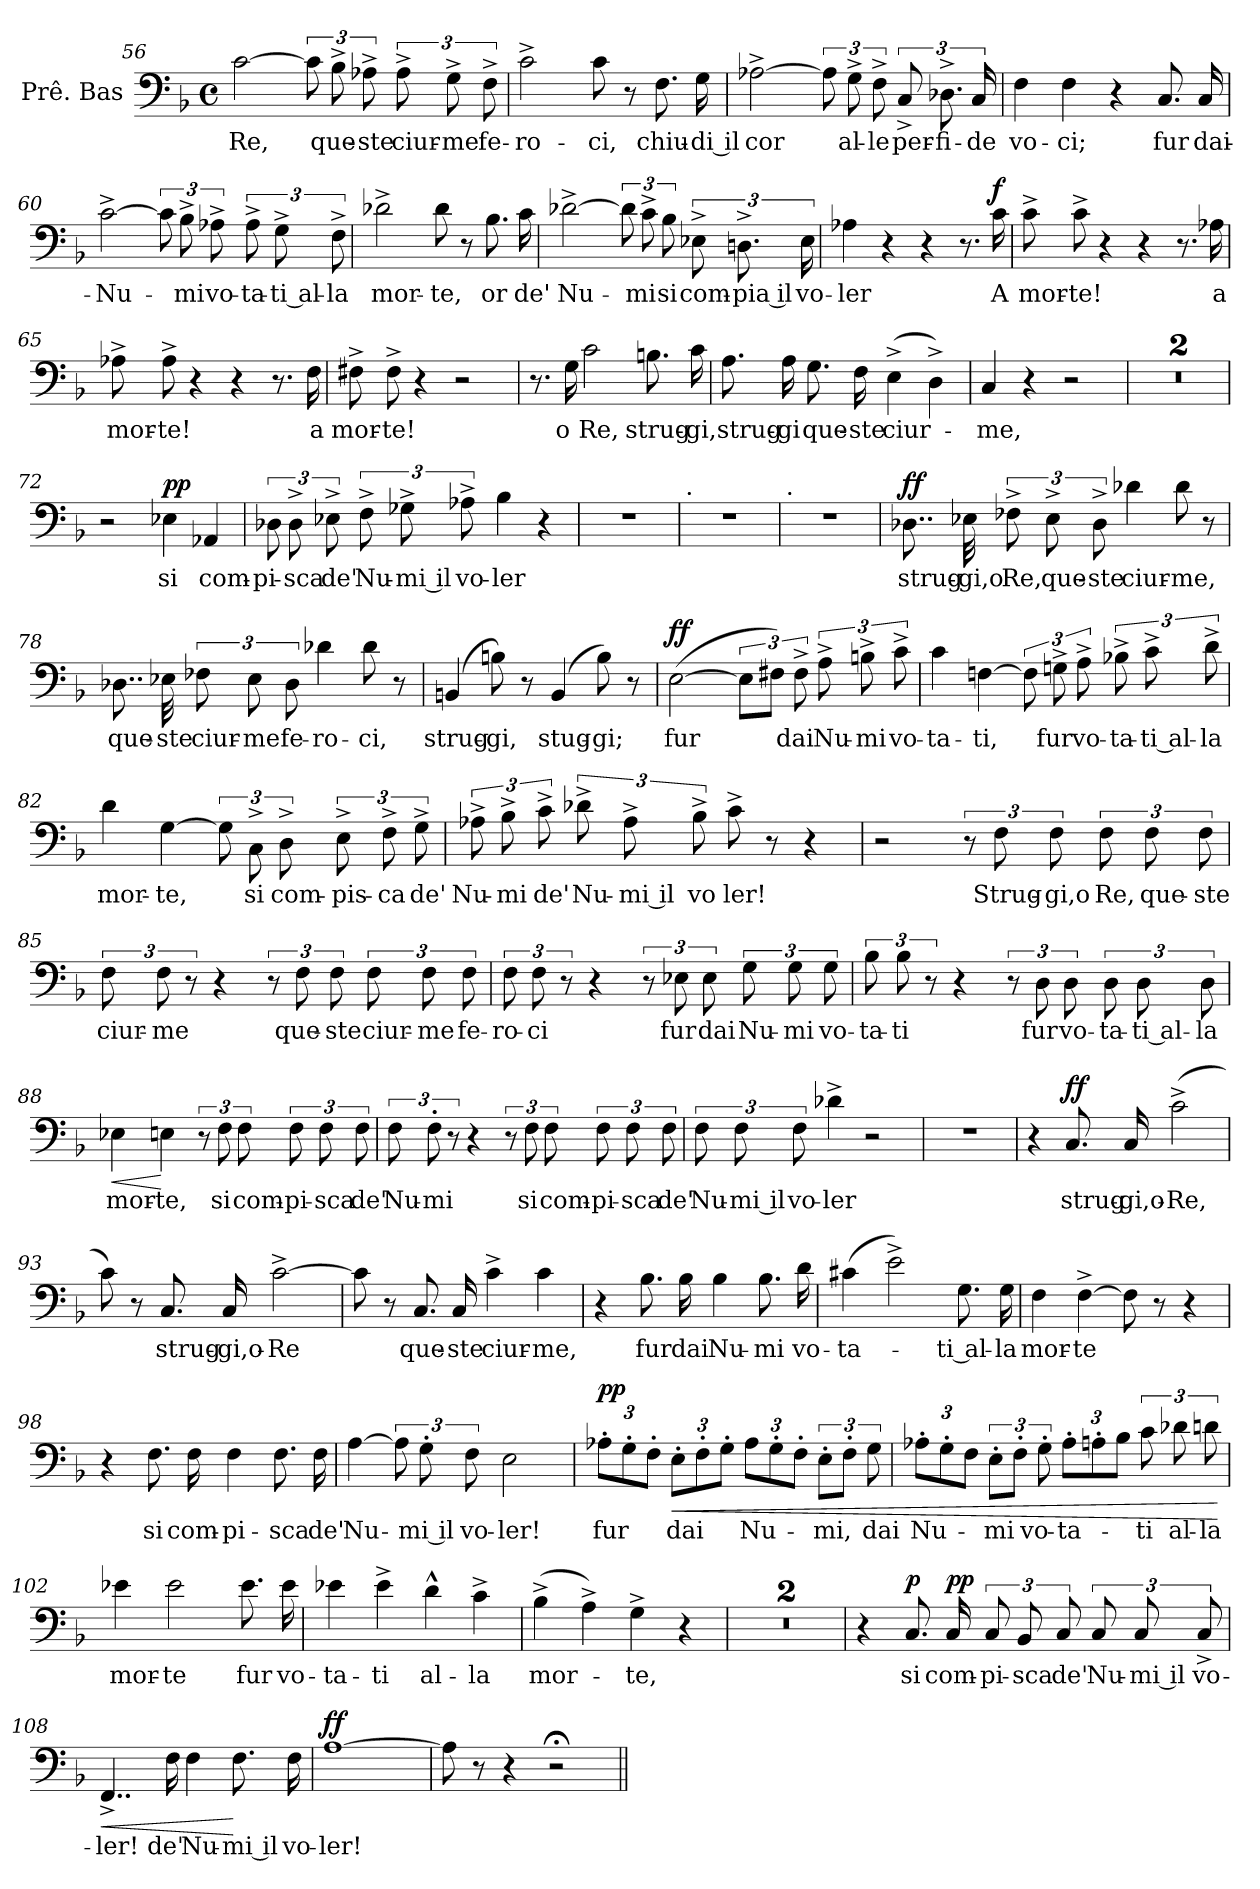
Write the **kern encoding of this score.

**kern	**text	**dynam
*part1	*part1	*part1
*staff1	*staff1	*staff1
*I"Prê. Bas	*	*
*I'Prê. Bas	*	*
*clefF4	*	*
*k[b-]	*	*
*F:	*	*
*M4/4	*	*
*met(c)	*	*
=56	=56	=56
!	!LO:LY:b:color=#0055FF	!
[2c\	Re,	.
12c\]	.	.
!	!LO:LY:b:color=#0055FF	!
12B-^\	que-	.
!	!LO:LY:b:color=#0055FF	!
12A-X^\	-ste	.
!	!LO:LY:b:color=#0055FF	!
12A-^\	ciur-	.
!	!LO:LY:b:color=#0055FF	!
12G^\	-me	.
!	!LO:LY:b:color=#0055FF	!
12F^\	fe-	.
!!LO:LB:g=z
=57	=57	=57
!	!LO:LY:b:color=#0055FF	!
2c^\	-ro-	.
!	!LO:LY:b:color=#0055FF	!
8c\	-ci,	.
8r	.	.
!	!LO:LY:b:color=#0055FF	!
8.F\	chiu-	.
!	!LO:LY:b:color=#0055FF	!
16G\	-di il	.
=58	=58	=58
!	!LO:LY:b:color=#0055FF	!
[2A-X^\	cor	.
12A-\]	.	.
!	!LO:LY:b:color=#0055FF	!
12G^\	al-	.
!	!LO:LY:b:color=#0055FF	!
12F^\	-le	.
!	!LO:LY:b:color=#0055FF	!
12C^/	per-	.
!	!LO:LY:b:color=#0055FF	!
12.D-X^\	-fi-	.
!	!LO:LY:b:color=#0055FF	!
24C/	-de	.
!!LO:PB:g=z
=59	=59	=59
!	!LO:LY:b:color=#0055FF	!
4F\	vo-	.
!	!LO:LY:b:color=#0055FF	!
4F\	-ci;	.
4r	.	.
!	!LO:LY:b:color=#0055FF	!
8.C/	fur	.
!	!LO:LY:b:color=#0055FF	!
16C/	dai-	.
=60	=60	=60
!	!LO:LY:b:color=#0055FF	!
[2c^\	-Nu-	.
12c\]	.	.
!	!LO:LY:b:color=#0055FF	!
12B-^\	-mi	.
!	!LO:LY:b:color=#0055FF	!
12A-X^\	vo-	.
!	!LO:LY:b:color=#0055FF	!
12A-^\	-ta-	.
!	!LO:LY:b:color=#0055FF	!
12G^\	-ti al-	.
!	!LO:LY:b:color=#0055FF	!
12F^\	-la	.
!!LO:LB:g=z
=61	=61	=61
!	!LO:LY:b:color=#0055FF	!
2d-X^\	mor-	.
!	!LO:LY:b:color=#0055FF	!
8d-\	-te,	.
8r	.	.
!	!LO:LY:b:color=#0055FF	!
8.B-\	or	.
!	!LO:LY:b:color=#0055FF	!
16c\	de'	.
=62	=62	=62
!	!LO:LY:b:color=#0055FF	!
[2d-X^\	Nu-	.
12d-\]	.	.
!	!LO:LY:b:color=#0055FF	!
12c^\	-mi	.
!	!LO:LY:b:color=#0055FF	!
12B-\	si	.
!	!LO:LY:b:color=#0055FF	!
12E-X^\	com-	.
!	!LO:LY:b:color=#0055FF	!
12.Dn^\	-pia il	.
!	!LO:LY:b:color=#0055FF	!
24E-\	vo-	.
!!LO:PB:g=z
=63	=63	=63
!	!LO:LY:b:color=#0055FF	!
4A-X\	-ler	.
4r	.	.
4r	.	.
8.r	.	.
!	!LO:LY:b:color=#0055FF	!LO:DY:a
16c\	A	f
=64	=64	=64
!	!LO:LY:b:color=#0055FF	!
8c^\	mor-	.
!	!LO:LY:b:color=#0055FF	!
8c^\	-te!	.
4r	.	.
4r	.	.
8.r	.	.
!	!LO:LY:b:color=#0055FF	!
16A-X\	a	.
=65	=65	=65
!	!LO:LY:b:color=#0055FF	!
8A-X^\	mor-	.
!	!LO:LY:b:color=#0055FF	!
8A-^\	-te!	.
4r	.	.
4r	.	.
8.r	.	.
!	!LO:LY:b:color=#0055FF	!
16F\	a	.
!!LO:PB:g=z
=66	=66	=66
!	!LO:LY:b:color=#0055FF	!
8F#X^\	mor-	.
!	!LO:LY:b:color=#0055FF	!
8F#^\	-te!	.
4r	.	.
2r	.	.
=67	=67	=67
8.r	.	.
!	!LO:LY:b:color=#0055FF	!
16G\	o	.
!	!LO:LY:b:color=#0055FF	!
2c\	Re,	.
!	!LO:LY:b:color=#0055FF	!
8.Bn\	strug-	.
!	!LO:LY:b:color=#0055FF	!
16c\	-gi,	.
=68	=68	=68
!	!LO:LY:b:color=#0055FF	!
8.A\	strug-	.
!	!LO:LY:b:color=#0055FF	!
16A\	-gi	.
!	!LO:LY:b:color=#0055FF	!
8.G\	que-	.
!	!LO:LY:b:color=#0055FF	!
16F\	-ste	.
!	!LO:LY:b:color=#0055FF	!
(>4E^\	ciur-	.
4D^\)	.	.
!!LO:PB:g=z
=69	=69	=69
!	!LO:LY:b:color=#0055FF	!
4C/	me,	.
4r	.	.
2r	.	.
=70	=70	=70
1r	.	.
!!LO:PB:g=z
=71	=71	=71
1r	.	.
=72	=72	=72
2r	.	.
!	!LO:LY:b:color=#0055FF	!LO:DY:a
4E-X\	si	pp
!	!LO:LY:b:color=#0055FF	!
4AA-X/	com-	.
!!LO:PB:g=z
=73	=73	=73
!	!LO:LY:b:color=#0055FF	!
12D-X\	-pi-	.
!	!LO:LY:b:color=#0055FF	!
12D-^\	-sca	.
!	!LO:LY:b:color=#0055FF	!
12E-X^\	de'	.
!	!LO:LY:b:color=#0055FF	!
12F^\	Nu-	.
!	!LO:LY:b:color=#0055FF	!
12G-X^\	-mi il	.
!	!LO:LY:b:color=#0055FF	!
12A-X^\	vo-	.
!	!LO:LY:b:color=#0055FF	!
4B-\	-ler	.
4r	.	.
=74	=74	=74
1r	.	.
!!LO:PB:g=z
=75	=75	=75
!LO:TX:a:t=.	!	!
1r	.	.
=76	=76	=76
!LO:TX:a:t=.	!	!
1r	.	.
!!LO:PB:g=z
=77	=77	=77
!	!LO:LY:b:color=#0055FF	!LO:DY:a
8..D-X\	strug-	ff
!	!LO:LY:b:color=#0055FF	!
32E-X\	-gi,o	.
!	!LO:LY:b:color=#0055FF	!
12F-X^\	Re,	.
!	!LO:LY:b:color=#0055FF	!
12E-^\	que-	.
!	!LO:LY:b:color=#0055FF	!
12D-^\	-ste	.
!	!LO:LY:b:color=#0055FF	!
4d-X\	ciur-	.
!	!LO:LY:b:color=#0055FF	!
8d-\	-me,	.
8r	.	.
=78	=78	=78
!	!LO:LY:b:color=#0055FF	!
8..D-X\	que-	.
!	!LO:LY:b:color=#0055FF	!
32E-X\	-ste	.
!	!LO:LY:b:color=#0055FF	!
12F-X\	ciur-	.
!	!LO:LY:b:color=#0055FF	!
12E-\	-me	.
!	!LO:LY:b:color=#0055FF	!
12D-\	fe-	.
!	!LO:LY:b:color=#0055FF	!
4d-X\	-ro-	.
!	!LO:LY:b:color=#0055FF	!
8d-\	-ci,	.
8r	.	.
!!LO:PB:g=z
=79	=79	=79
!	!LO:LY:b:color=#0055FF	!
(>4BBn/	strug-	.
!	!LO:LY:b:color=#0055FF	!
8Bn\)	-gi,	.
8r	.	.
!	!LO:LY:b:color=#0055FF	!
(>4BB/	stug-	.
!	!LO:LY:b:color=#0055FF	!
8B\)	-gi;	.
8r	.	.
=80	=80	=80
!	!LO:LY:b:color=#0055FF	!LO:DY:a
(>[2E\	fur	ff
12E\L]	.	.
12F#X\J)	.	.
!	!LO:LY:b:color=#0055FF	!
12F#^\	dai	.
!	!LO:LY:b:color=#0055FF	!
12A^\	Nu-	.
!	!LO:LY:b:color=#0055FF	!
12Bn^\	-mi	.
!	!LO:LY:b:color=#0055FF	!
12c^\	vo-	.
!!LO:PB:g=z
=81	=81	=81
!	!LO:LY:b:color=#0055FF	!
4c\	-ta-	.
!	!LO:LY:b:color=#0055FF	!
[4Fn\	-ti,	.
12F\]	.	.
!	!LO:LY:b:color=#0055FF	!
12Gn^\	fur	.
!	!LO:LY:b:color=#0055FF	!
12A^\	vo-	.
!	!LO:LY:b:color=#0055FF	!
12B-X^\	-ta-	.
!	!LO:LY:b:color=#0055FF	!
12c^\	-ti al-	.
!	!LO:LY:b:color=#0055FF	!
12d^\	-la	.
=82	=82	=82
!	!LO:LY:b:color=#0055FF	!
4d\	mor-	.
!	!LO:LY:b:color=#0055FF	!
[4G\	-te,	.
12G\]	.	.
!	!LO:LY:b:color=#0055FF	!
12C^\	si	.
!	!LO:LY:b:color=#0055FF	!
12D^\	com-	.
!	!LO:LY:b:color=#0055FF	!
12E^\	-pis-	.
!	!LO:LY:b:color=#0055FF	!
12F^\	-ca	.
!	!LO:LY:b:color=#0055FF	!
12G^\	de'	.
!!LO:PB:g=z
=83	=83	=83
!	!LO:LY:b:color=#0055FF	!
12A-X^\	Nu-	.
!	!LO:LY:b:color=#0055FF	!
12B-^\	-mi	.
!	!LO:LY:b:color=#0055FF	!
12c^\	de'	.
!	!LO:LY:b:color=#0055FF	!
12d-X^\	Nu-	.
!	!LO:LY:b:color=#0055FF	!
12A-^\	-mi il	.
!	!LO:LY:b:color=#0055FF	!
12B-^\	vo	.
!	!LO:LY:b:color=#0055FF	!
8c^\	-ler!	.
8r	.	.
4r	.	.
=84	=84	=84
2r	.	.
12r	.	.
!	!LO:LY:b:color=#0055FF	!
12F\	Strug-	.
!	!LO:LY:b:color=#0055FF	!
12F\	-gi,o	.
!	!LO:LY:b:color=#0055FF	!
12F\	Re,	.
!	!LO:LY:b:color=#0055FF	!
12F\	que-	.
!	!LO:LY:b:color=#0055FF	!
12F\	-ste	.
!!LO:PB:g=z
=85	=85	=85
!	!LO:LY:b:color=#0055FF	!
12F\	ciur-	.
!	!LO:LY:b:color=#0055FF	!
12F\	-me	.
12r	.	.
4r	.	.
12r	.	.
!	!LO:LY:b:color=#0055FF	!
12F\	que-	.
!	!LO:LY:b:color=#0055FF	!
12F\	-ste	.
!	!LO:LY:b:color=#0055FF	!
12F\	ciur-	.
!	!LO:LY:b:color=#0055FF	!
12F\	-me	.
!	!LO:LY:b:color=#0055FF	!
12F\	fe-	.
=86	=86	=86
!	!LO:LY:b:color=#0055FF	!
12F\	-ro-	.
!	!LO:LY:b:color=#0055FF	!
12F\	-ci	.
12r	.	.
4r	.	.
12r	.	.
!	!LO:LY:b:color=#0055FF	!
12E-X\	fur	.
!	!LO:LY:b:color=#0055FF	!
12E-\	dai	.
!	!LO:LY:b:color=#0055FF	!
12G\	Nu-	.
!	!LO:LY:b:color=#0055FF	!
12G\	-mi	.
!	!LO:LY:b:color=#0055FF	!
12G\	vo-	.
!!LO:PB:g=z
=87	=87	=87
!	!LO:LY:b:color=#0055FF	!
12B-\	-ta-	.
!	!LO:LY:b:color=#0055FF	!
12B-\	-ti	.
12r	.	.
4r	.	.
12r	.	.
!	!LO:LY:b:color=#0055FF	!
12D\	fur	.
!	!LO:LY:b:color=#0055FF	!
12D\	vo-	.
!	!LO:LY:b:color=#0055FF	!
12D\	-ta-	.
!	!LO:LY:b:color=#0055FF	!
12D\	-ti al-	.
!	!LO:LY:b:color=#0055FF	!
12D\	-la	.
=88	=88	=88
!	!LO:LY:b:color=#0055FF	!LO:HP:b
4E-X\	mor-	<
!	!LO:LY:b:color=#0055FF	!
4En\	-te,	[
12r	.	.
!	!LO:LY:b:color=#0055FF	!
12F\	si	.
!	!LO:LY:b:color=#0055FF	!
12F\	com-	.
!	!LO:LY:b:color=#0055FF	!
12F\	-pi-	.
!	!LO:LY:b:color=#0055FF	!
12F\	-sca	.
!	!LO:LY:b:color=#0055FF	!
12F\	de'	.
!!LO:PB:g=z
=89	=89	=89
!	!LO:LY:b:color=#0055FF	!
12F\	Nu-	.
!	!LO:LY:b:color=#0055FF	!
12F'\	-mi	.
12r	.	.
4r	.	.
12r	.	.
!	!LO:LY:b:color=#0055FF	!
12F\	si	.
!	!LO:LY:b:color=#0055FF	!
12F\	com-	.
!	!LO:LY:b:color=#0055FF	!
12F\	-pi-	.
!	!LO:LY:b:color=#0055FF	!
12F\	-sca	.
!	!LO:LY:b:color=#0055FF	!
12F\	de'	.
=90	=90	=90
!	!LO:LY:b:color=#0055FF	!
12F\	Nu-	.
!	!LO:LY:b:color=#0055FF	!
12F\	-mi il	.
!	!LO:LY:b:color=#0055FF	!
12F\	vo-	.
!	!LO:LY:b:color=#0055FF	!
4d-X^\	-ler	.
2r	.	.
!!LO:PB:g=z
=91	=91	=91
1r	.	.
=92	=92	=92
4r	.	.
!	!LO:LY:b:color=#0055FF	!LO:DY:a
8.C/	strug-	ff
!	!LO:LY:b:color=#0055FF	!
16C/	-gi,o-	.
!	!LO:LY:b:color=#0055FF	!
(>2c^\	-Re,	.
=93	=93	=93
8c\)	.	.
8r	.	.
!	!LO:LY:b:color=#0055FF	!
8.C/	strug-	.
!	!LO:LY:b:color=#0055FF	!
16C/	-gi,o-	.
!	!LO:LY:b:color=#0055FF	!
[2c^\	-Re	.
!!LO:PB:g=z
=94	=94	=94
8c\]	.	.
8r	.	.
!	!LO:LY:b:color=#0055FF	!
8.C/	que-	.
!	!LO:LY:b:color=#0055FF	!
16C/	-ste	.
!	!LO:LY:b:color=#0055FF	!
4c^\	ciur-	.
!	!LO:LY:b:color=#0055FF	!
4c\	-me,	.
=95	=95	=95
4r	.	.
!	!LO:LY:b:color=#0055FF	!
8.B-\	fur	.
!	!LO:LY:b:color=#0055FF	!
16B-\	dai	.
!	!LO:LY:b:color=#0055FF	!
4B-\	Nu-	.
!	!LO:LY:b:color=#0055FF	!
8.B-\	-mi	.
!	!LO:LY:b:color=#0055FF	!
16d\	vo-	.
=96	=96	=96
!	!LO:LY:b:color=#0055FF	!
(>4c#X\	-ta-	.
2e^\)	.	.
!	!LO:LY:b:color=#0055FF	!
8.G\	-ti al-	.
!	!LO:LY:b:color=#0055FF	!
16G\	-la	.
!!LO:PB:g=z
=97	=97	=97
!	!LO:LY:b:color=#0055FF	!
4F\	mor-	.
!	!LO:LY:b:color=#0055FF	!
[4F^\	-te	.
8F\]	.	.
8r	.	.
4r	.	.
=98	=98	=98
4r	.	.
!	!LO:LY:b:color=#0055FF	!
8.F\	si	.
!	!LO:LY:b:color=#0055FF	!
16F\	com-	.
!	!LO:LY:b:color=#0055FF	!
4F\	-pi-	.
!	!LO:LY:b:color=#0055FF	!
8.F\	-sca	.
!	!LO:LY:b:color=#0055FF	!
16F\	de'	.
=99	=99	=99
!	!LO:LY:b:color=#0055FF	!
[4A\	Nu-	.
12A\]	.	.
!	!LO:LY:b:color=#0055FF	!
12G'\	-mi il	.
!	!LO:LY:b:color=#0055FF	!
12F\	vo-	.
!	!LO:LY:b:color=#0055FF	!
2E\	-ler!	.
!!LO:PB:g=z
=100	=100	=100
*Xbrackettup	*	*
!	!LO:LY:b:color=#0055FF	!LO:DY:a
12A-X'\L	fur	pp
12G'\	.	.
12F'\J	.	.
!	!LO:LY:b:color=#0055FF	!LO:HP:b
12E'\L	dai	<
12F'\	.	.
12G'\J	.	.
!	!LO:LY:b:color=#0055FF	!
12A-\L	Nu-	.
12G'\	.	.
12F'\J	.	.
*brackettup	*	*
!	!LO:LY:b:color=#0055FF	!
12E'\L	-mi,	.
12F'\J	.	.
!	!LO:LY:b:color=#0055FF	!
12G\	dai	.
=101	=101	=101
*Xbrackettup	*	*
!	!LO:LY:b:color=#0055FF	!
12A-X'\L	Nu-	.
12G'\	.	.
12F\J	.	.
*brackettup	*	*
!	!LO:LY:b:color=#0055FF	!
12E'\L	-mi	.
12F'\J	.	.
!	!LO:LY:b:color=#0055FF	!
12G'\	vo-	.
*Xbrackettup	*	*
!	!LO:LY:b:color=#0055FF	!
12A-'\L	-ta-	.
12An'\	.	.
12B-\J	.	.
*brackettup	*	*
!	!LO:LY:b:color=#0055FF	!
12c\	-ti	.
!	!LO:LY:b:color=#0055FF	!
12d-X\	al-	.
!	!LO:LY:b:color=#0055FF	!
12dn\	-la	.
.	.	[
=102	=102	=102
!	!LO:LY:b:color=#0055FF	!
4e-X\	mor-	.
!	!LO:LY:b:color=#0055FF	!
2e-\	-te	.
!	!LO:LY:b:color=#0055FF	!
8.e-\	fur	.
!	!LO:LY:b:color=#0055FF	!
16e-\	vo-	.
!!LO:PB:g=z
=103	=103	=103
!	!LO:LY:b:color=#0055FF	!
4e-X\	-ta-	.
!	!LO:LY:b:color=#0055FF	!
4e-^\	-ti	.
!	!LO:LY:b:color=#0055FF	!
4d^^\	al-	.
!	!LO:LY:b:color=#0055FF	!
4c^\	-la	.
=104	=104	=104
!	!LO:LY:b:color=#0055FF	!
(>4B-^\	mor-	.
4A^\)	.	.
!	!LO:LY:b:color=#0055FF	!
4G^\	-te,	.
4r	.	.
=105	=105	=105
1r	.	.
=106	=106	=106
1r	.	.
!!LO:PB:g=z
=107	=107	=107
4r	.	.
!	!LO:LY:b:color=#0055FF	!LO:DY:a
8.C/	si	p
!	!LO:LY:b:color=#0055FF	!LO:DY:a
16C/	com-	pp
!	!LO:LY:b:color=#0055FF	!
12C/	-pi-	.
!	!LO:LY:b:color=#0055FF	!
12BB-/	-sca	.
!	!LO:LY:b:color=#0055FF	!
12C/	de'	.
!	!LO:LY:b:color=#0055FF	!
12C/	Nu-	.
!	!LO:LY:b:color=#0055FF	!
12C/	-mi il	.
!	!LO:LY:b:color=#0055FF	!
12C^/	vo-	.
=108	=108	=108
!	!LO:LY:b:color=#0055FF	!LO:HP:b
4..FF^/	-ler!	<
!	!LO:LY:b:color=#0055FF	!
16F\	de'	.
!	!LO:LY:b:color=#0055FF	!
4F\	Nu-	.
!	!LO:LY:b:color=#0055FF	!
8.F\	-mi il	[
!	!LO:LY:b:color=#0055FF	!
16F\	vo-	.
=109	=109	=109
!	!LO:LY:b:color=#0055FF	!LO:DY:a
[1A	-ler!	ff
=110	=110	=110
8A\]	.	.
8r	.	.
4r	.	.
2r;<	.	.
=||	=||	=||
*-	*-	*-
